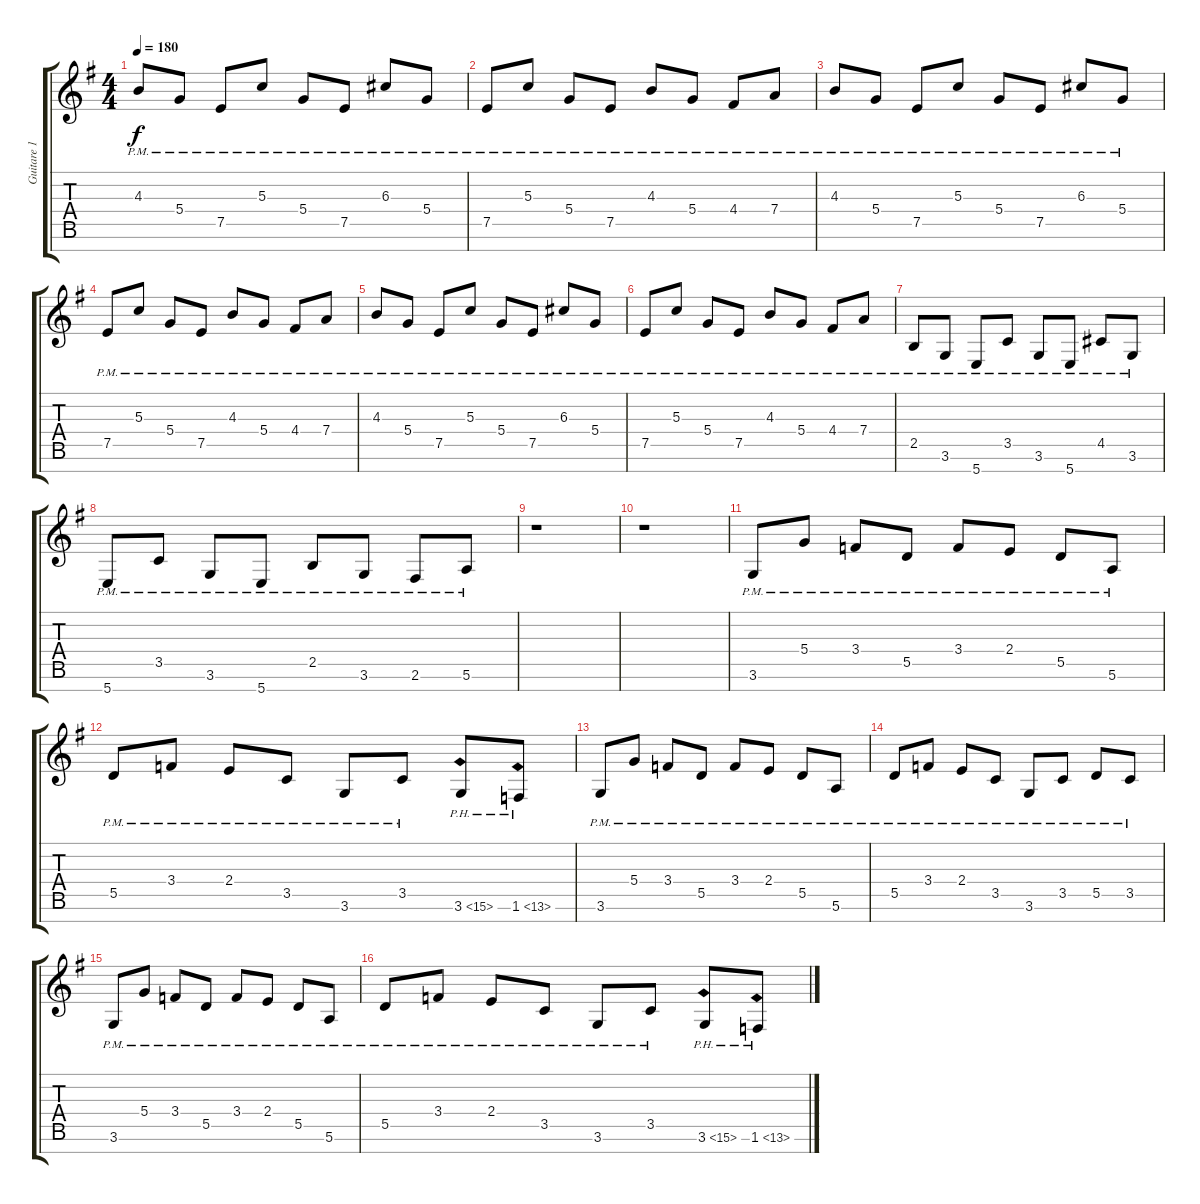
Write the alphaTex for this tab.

\track ("Guitare 1" "Guitare 1") {instrument distortionguitar}
\staff {score tabs}
\tuning (E4 B3 G3 D3 A2 E2 B1) {hide}
\ts (4 4)
\tempo 180
\clef g2
\ks g
4.3{pm}.8{dy f} 5.4{pm}.8 7.5{pm}.8 5.3{pm}.8 5.4{pm}.8 7.5{pm}.8 6.3{pm}.8 5.4{pm}.8 |
7.5{pm}.8 5.3{pm}.8 5.4{pm}.8 7.5{pm}.8 4.3{pm}.8 5.4{pm}.8 4.4{pm}.8 7.4{pm}.8 |
4.3{pm}.8 5.4{pm}.8 7.5{pm}.8 5.3{pm}.8 5.4{pm}.8 7.5{pm}.8 6.3{pm}.8 5.4{pm}.8 |
7.5{pm}.8 5.3{pm}.8 5.4{pm}.8 7.5{pm}.8 4.3{pm}.8 5.4{pm}.8 4.4{pm}.8 7.4{pm}.8 |
4.3{pm}.8 5.4{pm}.8 7.5{pm}.8 5.3{pm}.8 5.4{pm}.8 7.5{pm}.8 6.3{pm}.8 5.4{pm}.8 |
7.5{pm}.8 5.3{pm}.8 5.4{pm}.8 7.5{pm}.8 4.3{pm}.8 5.4{pm}.8 4.4{pm}.8 7.4{pm}.8 |
2.5{pm}.8 3.6{pm}.8 5.7{pm}.8 3.5{pm}.8 3.6{pm}.8 5.7{pm}.8 4.5{pm}.8 3.6{pm}.8 |
5.7{pm}.8 3.5{pm}.8 3.6{pm}.8 5.7{pm}.8 2.5{pm}.8 3.6{pm}.8 2.6{pm}.8 5.6{pm}.8 |
r.1 |
r.1 |
3.6{pm}.8 5.4{pm}.8 3.4{pm}.8 5.5{pm}.8 3.4{pm}.8 2.4{pm}.8 5.5{pm}.8 5.6{pm}.8 |
5.5{pm}.8 3.4{pm}.8 2.4{pm}.8 3.5{pm}.8 3.6{pm}.8 3.5{pm}.8 3.6{ph 12}.8 1.6{ph 12}.8 |
3.6{pm}.8 5.4{pm}.8 3.4{pm}.8 5.5{pm}.8 3.4{pm}.8 2.4{pm}.8 5.5{pm}.8 5.6{pm}.8 |
5.5{pm}.8 3.4{pm}.8 2.4{pm}.8 3.5{pm}.8 3.6{pm}.8 3.5{pm}.8 5.5{pm}.8 3.5{pm}.8 |
3.6{pm}.8 5.4{pm}.8 3.4{pm}.8 5.5{pm}.8 3.4{pm}.8 2.4{pm}.8 5.5{pm}.8 5.6{pm}.8 |
5.5{pm}.8 3.4{pm}.8 2.4{pm}.8 3.5{pm}.8 3.6{pm}.8 3.5{pm}.8 3.6{ph 12}.8 1.6{ph 12}.8
